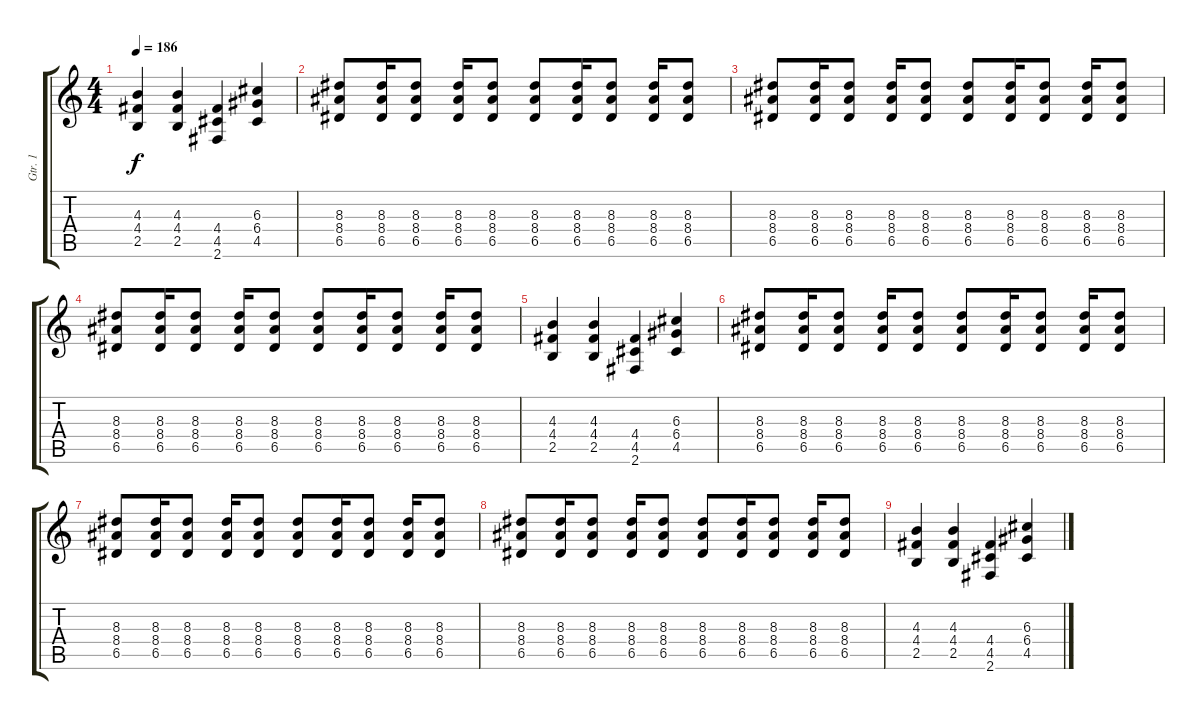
\track ("Gtr. 1" "Gtr. 1") {instrument electricguitarclean}
\staff {score tabs}
\tuning (E4 B3 G3 D3 A2 E2) {hide}
\ts (4 4)
\tempo 186
\clef g2
\ks c
(4.3 4.4 2.5).4{dy f} (4.3 4.4 2.5).4 (4.4 4.5 2.6).4 (6.3 6.4 4.5).4 |
(8.3 8.4 6.5).8 (8.3 8.4 6.5).16 (8.3 8.4 6.5).8 (8.3 8.4 6.5).16 (8.3 8.4 6.5).8 (8.3 8.4 6.5).8 (8.3 8.4 6.5).16 (8.3 8.4 6.5).8 (8.3 8.4 6.5).16 (8.3 8.4 6.5).8 |
(8.3 8.4 6.5).8 (8.3 8.4 6.5).16 (8.3 8.4 6.5).8 (8.3 8.4 6.5).16 (8.3 8.4 6.5).8 (8.3 8.4 6.5).8 (8.3 8.4 6.5).16 (8.3 8.4 6.5).8 (8.3 8.4 6.5).16 (8.3 8.4 6.5).8 |
(8.3 8.4 6.5).8 (8.3 8.4 6.5).16 (8.3 8.4 6.5).8 (8.3 8.4 6.5).16 (8.3 8.4 6.5).8 (8.3 8.4 6.5).8 (8.3 8.4 6.5).16 (8.3 8.4 6.5).8 (8.3 8.4 6.5).16 (8.3 8.4 6.5).8 |
(4.3 4.4 2.5).4 (4.3 4.4 2.5).4 (4.4 4.5 2.6).4 (6.3 6.4 4.5).4 |
(8.3 8.4 6.5).8 (8.3 8.4 6.5).16 (8.3 8.4 6.5).8 (8.3 8.4 6.5).16 (8.3 8.4 6.5).8 (8.3 8.4 6.5).8 (8.3 8.4 6.5).16 (8.3 8.4 6.5).8 (8.3 8.4 6.5).16 (8.3 8.4 6.5).8 |
(8.3 8.4 6.5).8 (8.3 8.4 6.5).16 (8.3 8.4 6.5).8 (8.3 8.4 6.5).16 (8.3 8.4 6.5).8 (8.3 8.4 6.5).8 (8.3 8.4 6.5).16 (8.3 8.4 6.5).8 (8.3 8.4 6.5).16 (8.3 8.4 6.5).8 |
(8.3 8.4 6.5).8 (8.3 8.4 6.5).16 (8.3 8.4 6.5).8 (8.3 8.4 6.5).16 (8.3 8.4 6.5).8 (8.3 8.4 6.5).8 (8.3 8.4 6.5).16 (8.3 8.4 6.5).8 (8.3 8.4 6.5).16 (8.3 8.4 6.5).8 |
(4.3 4.4 2.5).4 (4.3 4.4 2.5).4 (4.4 4.5 2.6).4 (6.3 6.4 4.5).4
